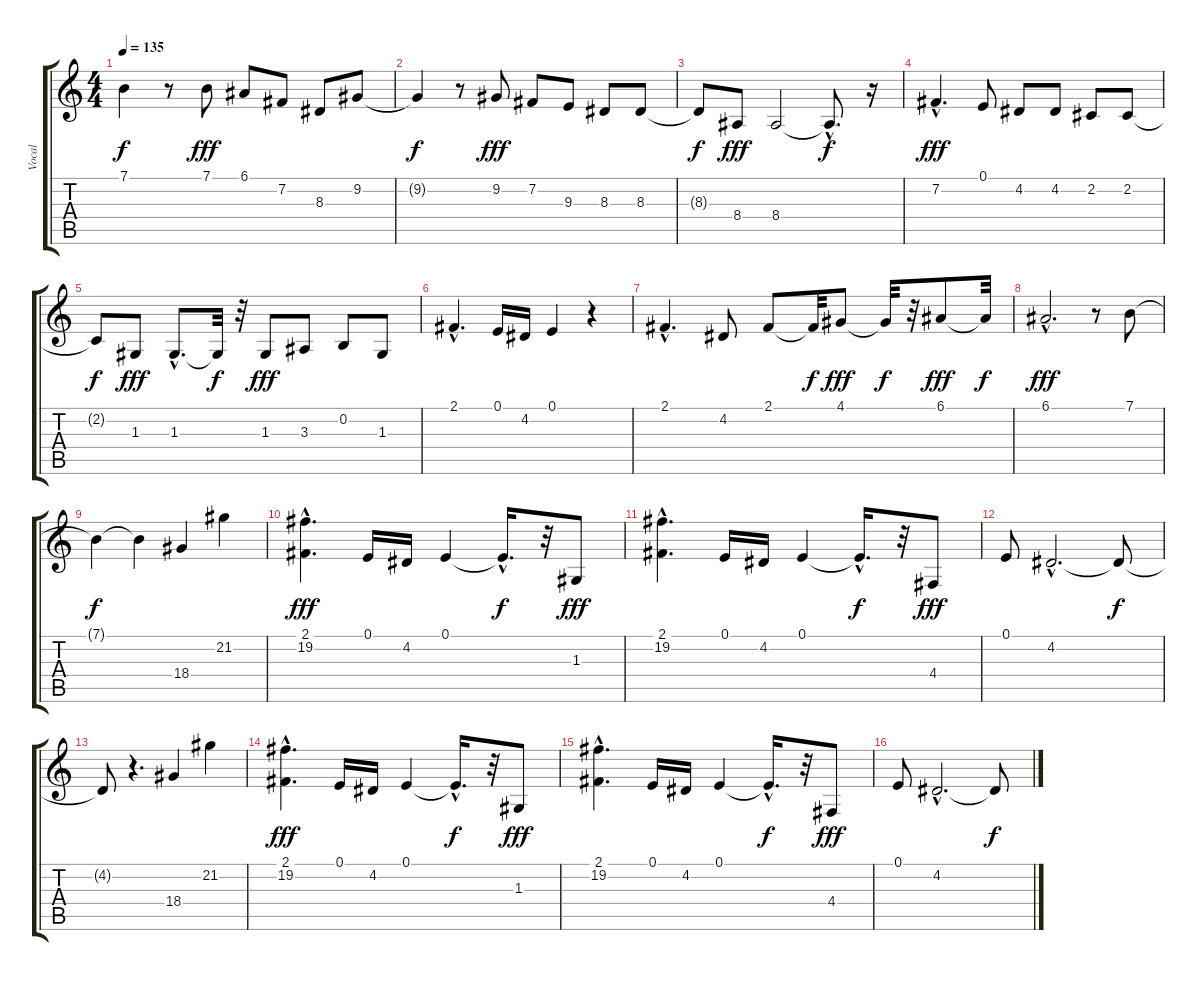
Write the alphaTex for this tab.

\track ("Vocal" "Vocal") {instrument flute}
\staff {score tabs}
\tuning (E4 B3 G3 D3 A2 E2) {hide}
\ts (4 4)
\tempo 135
\clef g2
\ks c
7.1{t}.4{dy f} r.8 7.1.8{dy fff} 6.1.8 7.2.8 8.3.8 9.2.8 |
9.2{t}.4{dy f} r.8 9.2.8{dy fff} 7.2.8 9.3.8 8.3.8 8.3.8 |
8.3{t}.8{dy f} 8.4.8{dy fff} 8.4.2 8.4{hac t}.8{d dy f} r.16 |
7.2{hac}.4{d dy fff} 0.1.8 4.2.8 4.2.8 2.2.8 2.2.8 |
2.2{t}.8{dy f} 1.3.8{dy fff} 1.3{hac}.8{d} 1.3{t}.32{dy f} r.32 1.3.8{dy fff} 3.3.8 0.2.8 1.3.8 |
2.1{hac}.4{d} 0.1.16 4.2.16 0.1.4 r.4 |
2.1{hac}.4{d} 4.2.8 2.1.8 2.1{t}.32{dy f} 4.1.8{dy fff} 4.1{t}.32{dy f} r.32 6.1.8{dy fff} 6.1{t}.32{dy f} |
6.1{hac}.2{d dy fff} r.8 7.1.8 |
7.1{t}.4{dy f} 7.1{t}.4 18.4.4 21.2.4 |
(2.1{hac} 19.2{hac}).4{d dy fff} 0.1.16 4.2.16 0.1.4 0.1{hac t}.16{d dy f} r.32 1.3.8{dy fff} |
(2.1{hac} 19.2{hac}).4{d} 0.1.16 4.2.16 0.1.4 0.1{hac t}.16{d dy f} r.32 4.4.8{dy fff} |
0.1.8 4.2{hac}.2{d} 4.2{t}.8{dy f} |
4.2{t}.8 r.4{d} 18.4.4 21.2.4 |
(2.1{hac} 19.2{hac}).4{d dy fff} 0.1.16 4.2.16 0.1.4 0.1{hac t}.16{d dy f} r.32 1.3.8{dy fff} |
(2.1{hac} 19.2{hac}).4{d} 0.1.16 4.2.16 0.1.4 0.1{hac t}.16{d dy f} r.32 4.4.8{dy fff} |
0.1.8 4.2{hac}.2{d} 4.2{t}.8{dy f}
